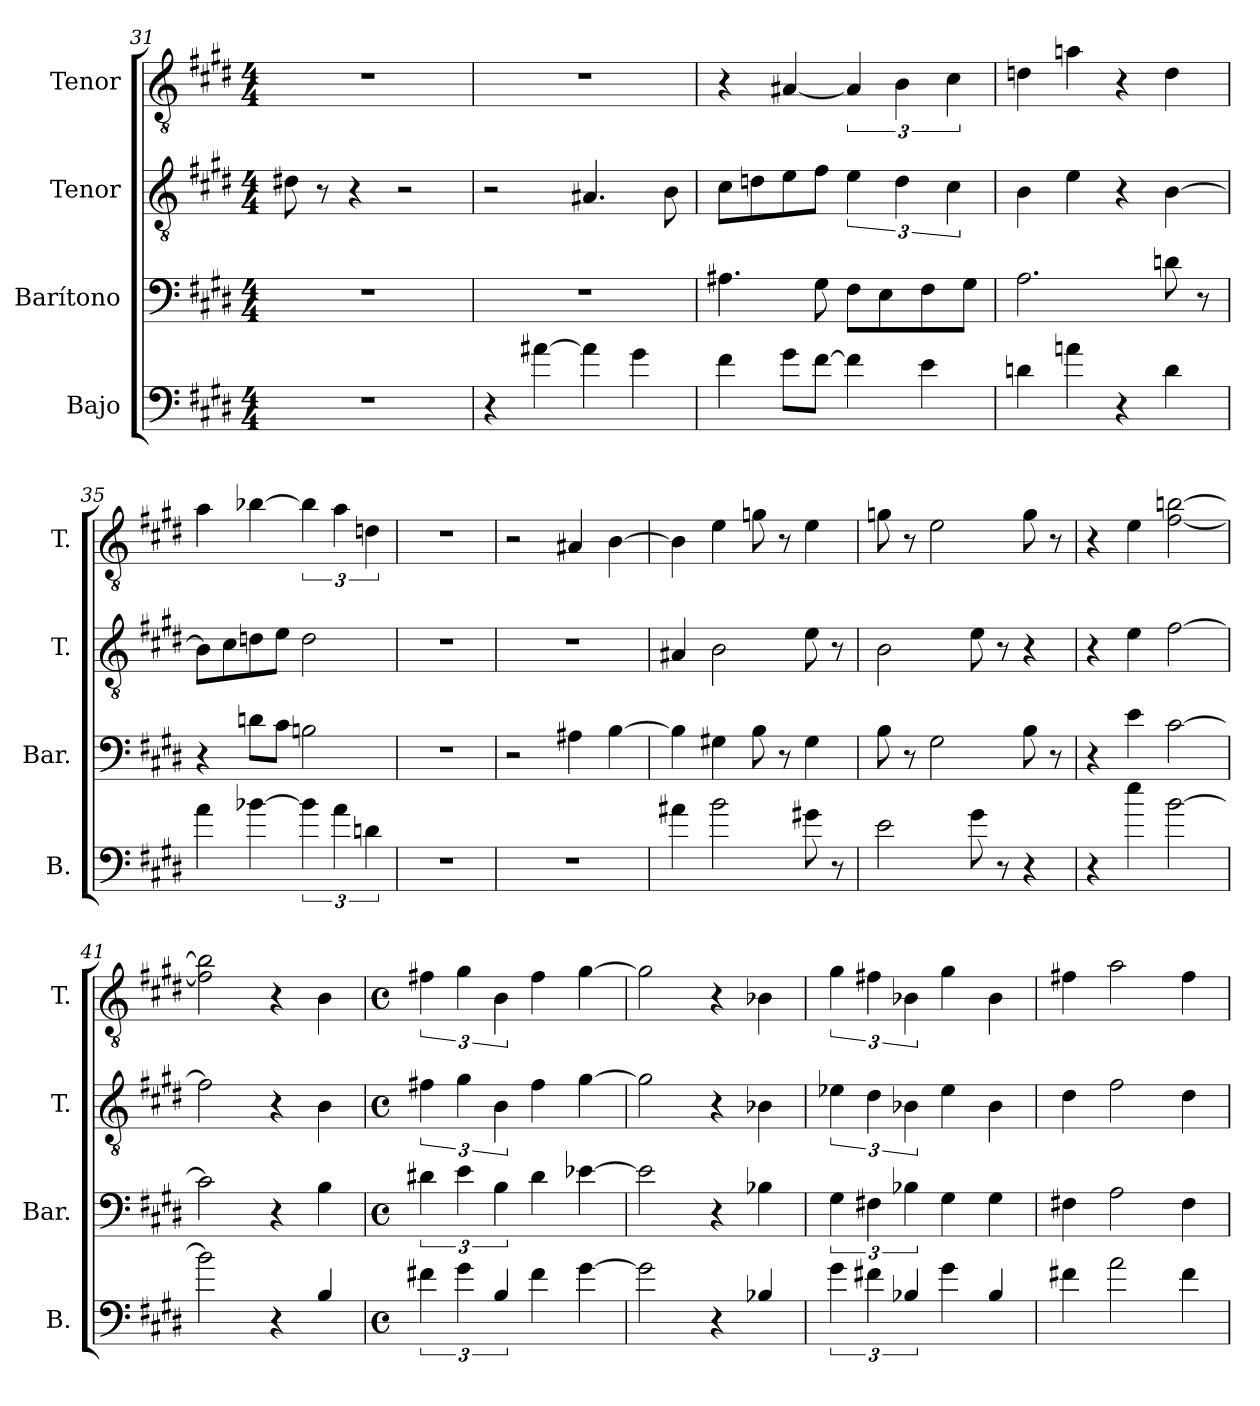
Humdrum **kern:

**kern	**kern	**kern	**kern
*part4	*part3	*part2	*part1
*staff4	*staff3	*staff2	*staff1
*I"Bajo	*I"Barítono	*I"Tenor	*I"Tenor
*I'B.	*I'Bar.	*I'T.	*I'T.
*clefF4	*clefF4	*clefGv2	*clefGv2
*ITrd7c12	*	*	*
*k[f#c#g#d#]	*k[f#c#g#d#]	*k[f#c#g#d#]	*k[f#c#g#d#]
*M4/4	*M4/4	*M4/4	*M4/4
=31	=31	=31	=31
1r	1r	8d#X\	1r
.	.	8r	.
.	.	4r	.
.	.	2r	.
!!LO:PB:g=z
=32	=32	=32	=32
4r	1r	2r	1r
[4A#X\	.	.	.
4A#\]	.	4.A#X/	.
4G#\	.	.	.
.	.	8B\	.
=33	=33	=33	=33
4F#\	4.A#X\	8c#\L	4r
.	.	8dn\	.
8G#\L	.	8e\	[4A#X/
[8F#\J	8G#\	8f#\J	.
4F#\]	8F#\L	6e\	6A#/]
.	8E\	.	.
.	.	6d\	6B\
4E\	8F#\	.	.
.	.	6c#\	6c#\
.	8G#\J	.	.
=34	=34	=34	=34
4Dn\	2.A\	4B\	4dn\
4An\	.	4e\	4an\
4r	.	4r	4r
4D\	8dn\	[4B\	4d\
.	8r	.	.
=35	=35	=35	=35
4A\	4r	8B\L]	4a\
.	.	8c#\	.
[4B-X\	8dn\L	8dn\	[4b-X\
.	8c#\J	8e\J	.
6B-\]	2Bn\	2d\	6b-\]
6A\	.	.	6a\
6Dn\	.	.	6dn\
=36	=36	=36	=36
1r	1r	1r	1r
=37	=37	=37	=37
1r	2r	1r	2r
.	4A#X\	.	4A#X/
.	[4B\	.	[4B\
!!LO:LB:g=z
=38	=38	=38	=38
4A#X\	4B\]	4A#X/	4B\]
2B\	4G#X\	2B\	4e\
.	8B\	.	8gn\
.	8r	.	8r
8G#X\	4G#\	8e\	4e\
8r	.	8r	.
=39	=39	=39	=39
2E\	8B\	2B\	8gn\
.	8r	.	8r
.	2G#\	.	2e\
8G#\	.	8e\	.
8r	.	8r	.
4r	8B\	4r	8g\
.	8r	.	8r
=40	=40	=40	=40
4r	4r	4r	4r
4e\	4e\	4e\	4e\
[2B\	[2c#\	[2f#\	[2f#\ [2bn\
=41	=41	=41	=41
2B\]	2c#\]	2f#\]	2f#\] 2b\]
4r	4r	4r	4r
4BB/	4B\	4B\	4B\
=42	=42	=42	=42
*k[]	*k[]	*k[]	*k[]
*M4/4	*M4/4	*M4/4	*M4/4
*met(c)	*met(c)	*met(c)	*met(c)
6F#X\	6d#X\	6f#X\	6f#X\
6G\	6e\	6g\	6g\
6BB/	6B\	6B\	6B\
4F#\	4d#\	4f#\	4f#\
[4G\	[4e-X\	[4g\	[4g\
=43	=43	=43	=43
2G\]	2e-\]	2g\]	2g\]
4r	4r	4r	4r
4BB-X/	4B-X\	4B-X\	4B-X\
!!LO:LB:g=z
=44	=44	=44	=44
6G\	6G\	6e-X\	6g\
6F#X\	6F#X\	6d\	6f#X\
6BB-X/	6B-X\	6B-X\	6B-X\
4G\	4G\	4e-\	4g\
4BB-/	4G\	4B-\	4B-\
=45	=45	=45	=45
4F#X\	4F#X\	4d\	4f#X\
2A\	2A\	2f\	2a\
4F#\	4F#\	4d\	4f#\
=	=	=	=
*-	*-	*-	*-
